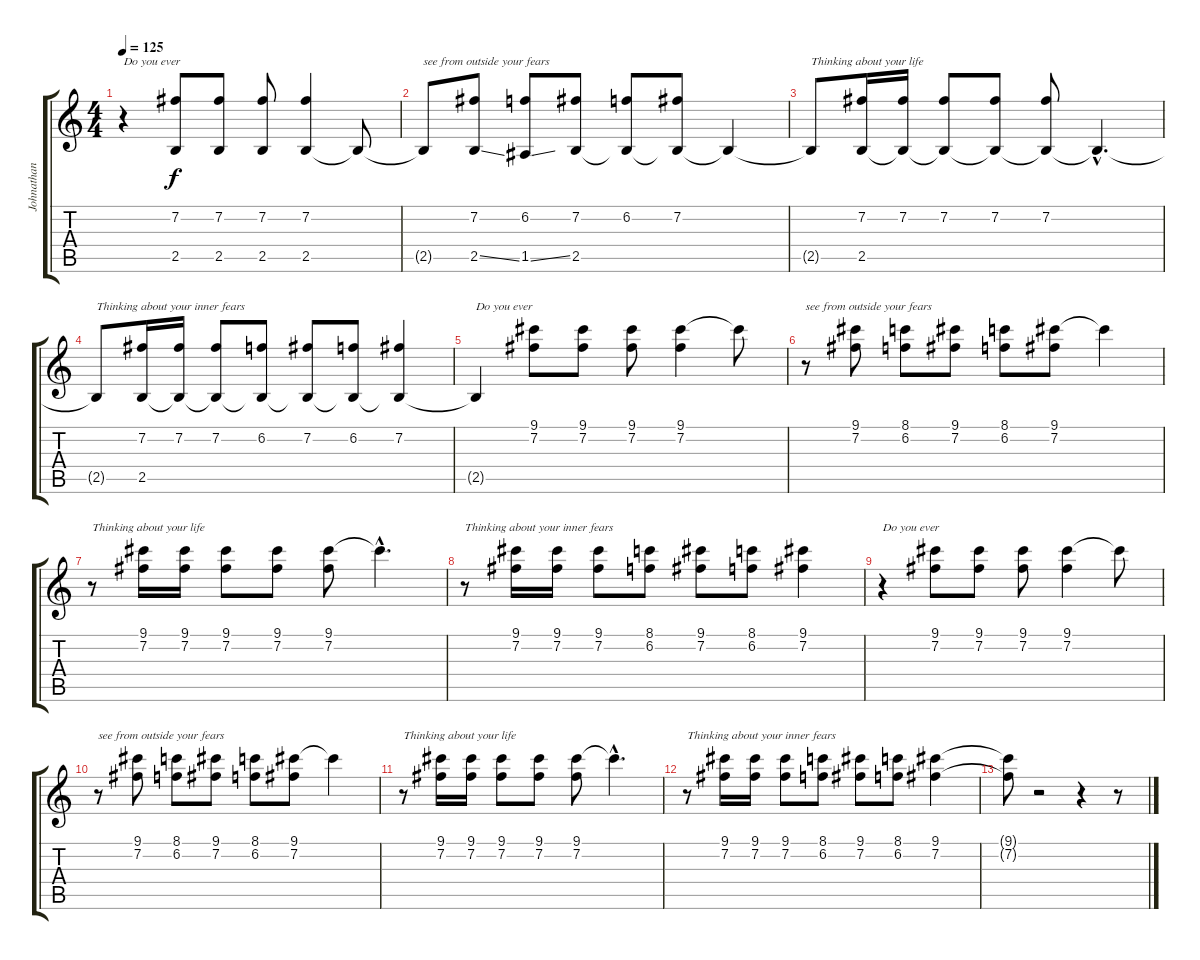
\track ("Johnathan Davis - Vocals" "Johnathan ") {instrument electricguitarmuted}
\staff {score tabs}
\tuning (E4 B3 G3 D3 A2 E2) {hide}
\ts (4 4)
\tempo 125
\clef g2
\ks c
r.4{txt "Do you ever" dy f} (7.2 2.5).8 (7.2 2.5).8 (7.2 2.5).8 (7.2 2.5).4 2.5{t}.8 |
2.5{t}.8{txt "see from outside your fears"} (7.2 2.5{ss}).8 (6.2 1.5{ss}).8 (7.2 2.5).8 (6.2 2.5{t}).8 (7.2 2.5{t}).8 2.5{t}.4 |
2.5{t}.8{txt "Thinking about your life "} (7.2 2.5).16 (7.2 2.5{t}).16 (7.2 2.5{t}).8 (7.2 2.5{t}).8 (7.2 2.5{t}).8 2.5{hac t}.4{d} |
2.5{t}.8{txt "Thinking about your inner fears"} (7.2 2.5).16 (7.2 2.5{t}).16 (7.2 2.5{t}).8 (6.2 2.5{t}).8 (7.2 2.5{t}).8 (6.2 2.5{t}).8 (7.2 2.5{t}).4 |
2.5{t}.4{txt "Do you ever"} (9.1 7.2).8 (9.1 7.2).8 (9.1 7.2).8 (9.1 7.2).4 9.1{t}.8 |
r.8{txt "see from outside your fears"} (9.1 7.2).8 (8.1 6.2).8 (9.1 7.2).8 (8.1 6.2).8 (9.1 7.2).8 9.1{t}.4 |
r.8{txt "Thinking about your life "} (9.1 7.2).16 (9.1 7.2).16 (9.1 7.2).8 (9.1 7.2).8 (9.1 7.2).8 9.1{hac t}.4{d} |
r.8{txt "Thinking about your inner fears"} (9.1 7.2).16 (9.1 7.2).16 (9.1 7.2).8 (8.1 6.2).8 (9.1 7.2).8 (8.1 6.2).8 (9.1 7.2).4 |
r.4{txt "Do you ever"} (9.1 7.2).8 (9.1 7.2).8 (9.1 7.2).8 (9.1 7.2).4 9.1{t}.8 |
r.8{txt "see from outside your fears"} (9.1 7.2).8 (8.1 6.2).8 (9.1 7.2).8 (8.1 6.2).8 (9.1 7.2).8 9.1{t}.4 |
r.8{txt "Thinking about your life "} (9.1 7.2).16 (9.1 7.2).16 (9.1 7.2).8 (9.1 7.2).8 (9.1 7.2).8 9.1{hac t}.4{d} |
r.8{txt "Thinking about your inner fears"} (9.1 7.2).16 (9.1 7.2).16 (9.1 7.2).8 (8.1 6.2).8 (9.1 7.2).8 (8.1 6.2).8 (9.1 7.2).4 |
(9.1{t} 7.2{t}).8 r.2 r.4 r.8
